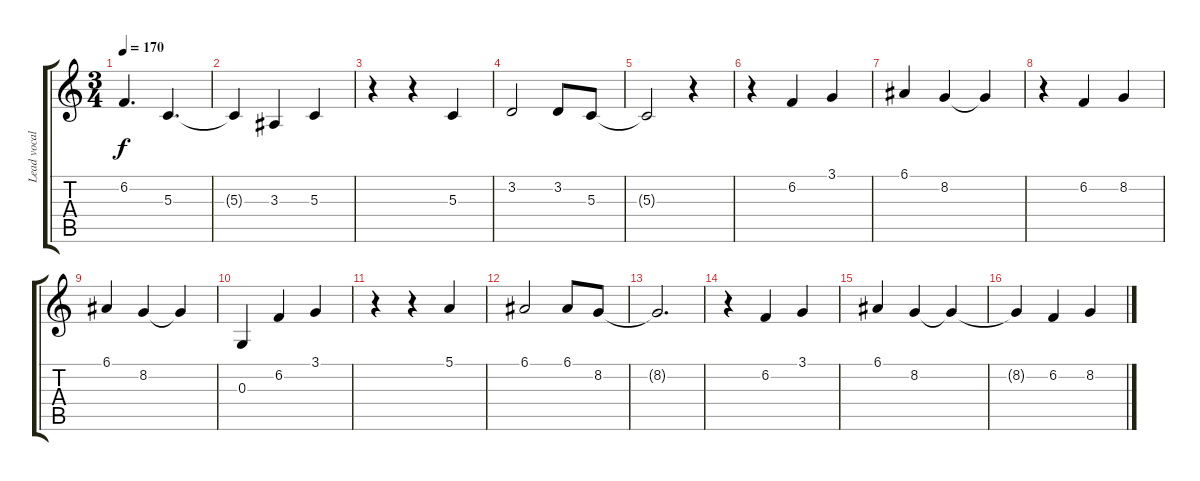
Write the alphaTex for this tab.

\track ("Lead vocals" "Lead vocal") {instrument flute}
\staff {score tabs}
\tuning (E4 B3 G3 D3 A2 E2) {hide}
\ts (3 4)
\tempo 170
\clef g2
\ks c
6.2.4{d dy f} 5.3.4{d} |
5.3{t}.4 3.3.4 5.3.4 |
r.4 r.4 5.3.4 |
3.2.2 3.2.8 5.3.8 |
5.3{t}.2 r.4 |
r.4 6.2.4 3.1.4 |
6.1.4 8.2.4 8.2{t}.4 |
r.4 6.2.4 8.2.4 |
6.1.4 8.2.4 8.2{t}.4 |
0.3.4 6.2.4 3.1.4 |
r.4 r.4 5.1.4 |
6.1.2 6.1.8 8.2.8 |
8.2{t}.2{d} |
r.4 6.2.4 3.1.4 |
6.1.4 8.2.4 8.2{t}.4 |
8.2{t}.4 6.2.4 8.2.4
